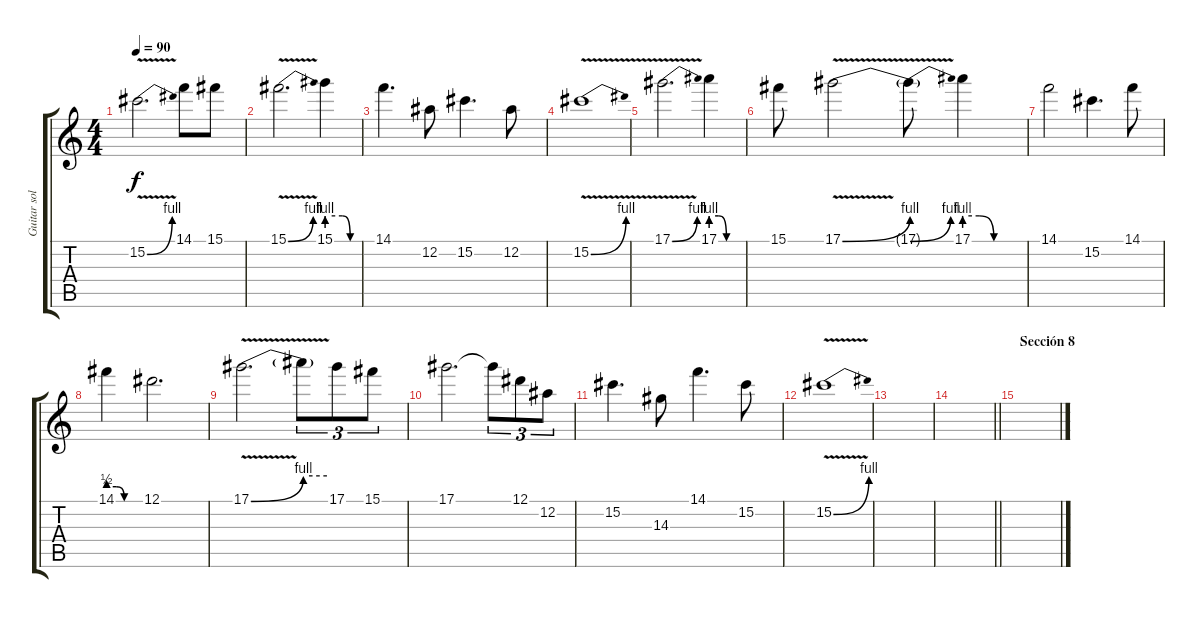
\track ("Guitar solo" "Guitar sol") {instrument distortionguitar}
\staff {score tabs}
\tuning (Eb4 Bb3 Gb3 Db3 Ab2 Eb2) {hide}
\ts (4 4)
\tempo 90
\clef g2
\ks c
15.2{be (bend 0 0 60 4) v}.2{d dy f} 14.1.8 15.1.8 |
15.1{be (bend 0 0 60 4) v}.2{d} 15.1{be (custom 0 4 30 4 45 0 60 0)}.4 |
14.1.4{d} 12.2.8 15.2.4{d} 12.2.8 |
15.2{be (bend 0 0 60 4) v}.1 |
17.1{be (bend 0 0 60 4) v}.2{d} 17.1{be (custom 0 4 15 4 30 0 60 0)}.4 |
15.1.8 17.1{be (bend 0 0 60 4) v}.2 17.1{be (bend 0 0 60 4) t}.8 17.1{be (custom 0 4 15 4 30 0 60 0)}.4 |
14.1.2 15.2.4{d} 14.1.8 |
14.1{be (custom 0 2 15 2 30 0 60 0)}.4 12.1.2{d} |
17.1{be (bend 0 0 60 4) v}.2{d} 17.1{be (hold 0 4 60 4) v t}.8{tu (3 2)} 17.1.8{tu (3 2)} 15.1.8{tu (3 2)} |
17.1.2{d} 17.1{t}.8{tu (3 2)} 12.1.8{tu (3 2)} 12.2.8{tu (3 2)} |
15.2.4{d} 14.3.8 14.1.4{d} 15.2.8 |
15.2{be (bend 0 0 60 4) v}.1 |
|
\barLineRight lightlight
|
\section ("" "Sección 8")
